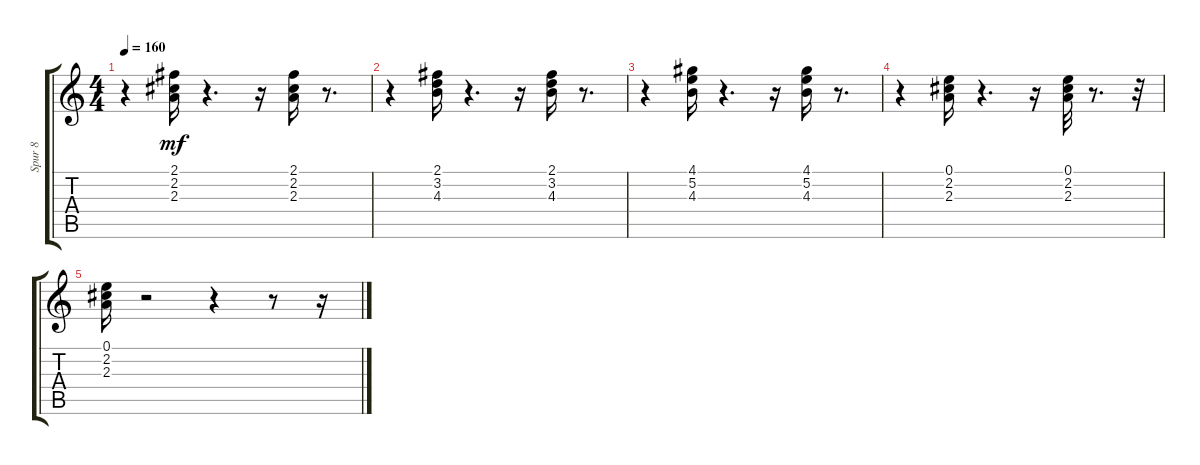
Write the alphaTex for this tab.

\track ("Spur 8" "Spur 8") {instrument electricguitarclean}
\staff {score tabs}
\tuning (E4 B3 G3 D3 A2 E2) {hide}
\ts (4 4)
\tempo 160
\clef g2
\ks c
r.4{dy mf} (2.1 2.2 2.3).16 r.4{d} r.16 (2.1 2.2 2.3).16 r.8{d} |
r.4 (2.1 3.2 4.3).16 r.4{d} r.16 (2.1 3.2 4.3).16 r.8{d} |
r.4 (4.1 5.2 4.3).16 r.4{d} r.16 (4.1 5.2 4.3).16 r.8{d} |
r.4 (0.1 2.2 2.3).16 r.4{d} r.16 (0.1 2.2 2.3).32 r.8{d} r.32 |
(0.1 2.2 2.3).16 r.2 r.4 r.8 r.16
